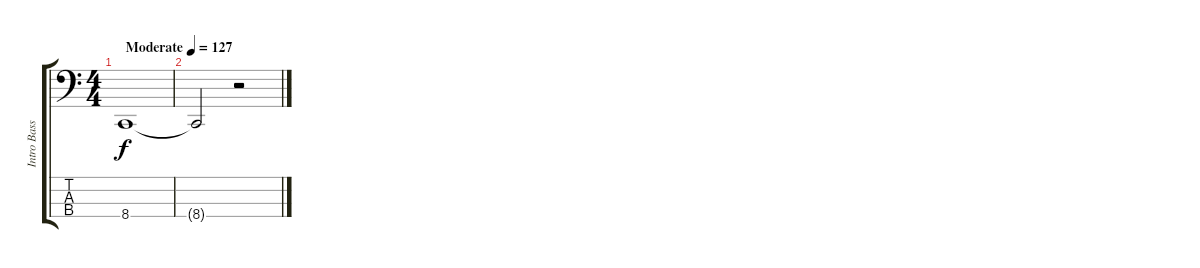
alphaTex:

\track ("Intro Bass" "Intro Bass") {instrument electricbasspick}
\staff {score tabs}
\tuning (G1 D1 A0 E0) {hide}
\ts (4 4)
\tempo (127 "Moderate")
\clef f4
\ks c
8.4.1{dy f instrument electricbasspick} |
8.4{t}.2 r.2
